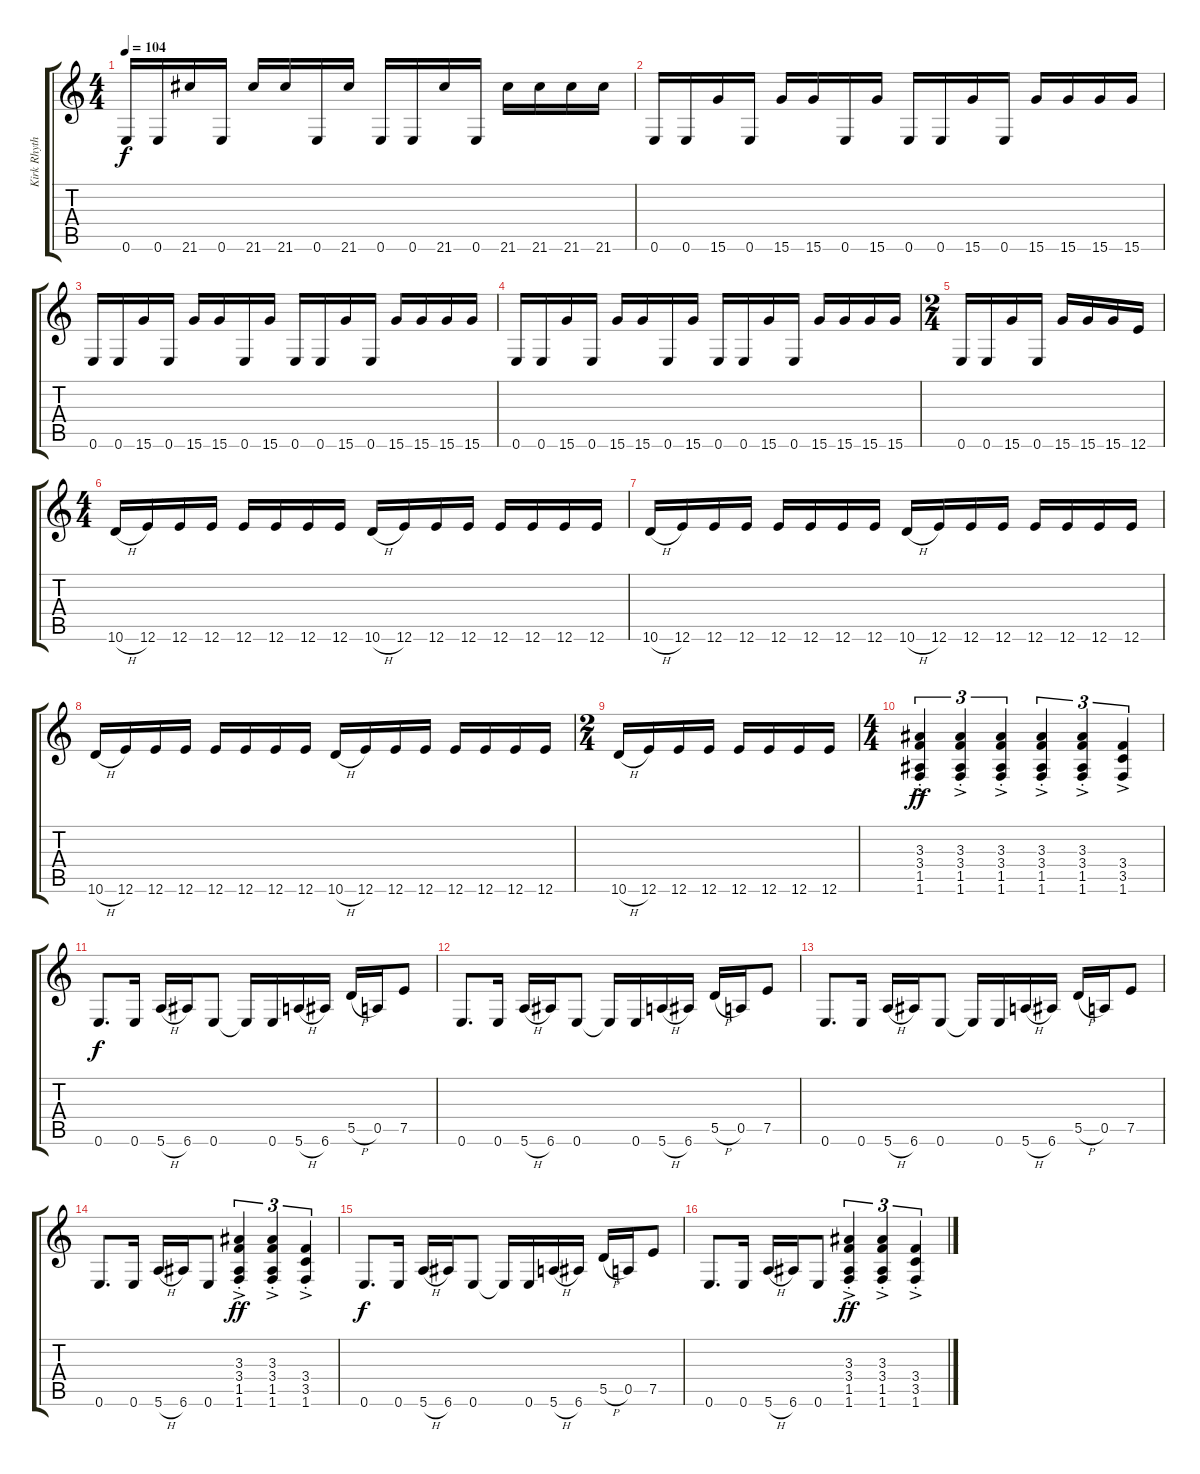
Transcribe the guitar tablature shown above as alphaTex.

\track ("Kirk Rhythm" "Kirk Rhyth") {instrument distortionguitar}
\staff {score tabs}
\tuning (E4 B3 G3 D3 A2 E2) {hide}
\ts (4 4)
\tempo 104
\clef g2
\ks c
0.6.16{dy f} 0.6.16 21.6.16 0.6.16 21.6.16 21.6.16 0.6.16 21.6.16 0.6.16 0.6.16 21.6.16 0.6.16 21.6.16 21.6.16 21.6.16 21.6.16 |
0.6.16 0.6.16 15.6.16 0.6.16 15.6.16 15.6.16 0.6.16 15.6.16 0.6.16 0.6.16 15.6.16 0.6.16 15.6.16 15.6.16 15.6.16 15.6.16 |
0.6.16 0.6.16 15.6.16 0.6.16 15.6.16 15.6.16 0.6.16 15.6.16 0.6.16 0.6.16 15.6.16 0.6.16 15.6.16 15.6.16 15.6.16 15.6.16 |
0.6.16 0.6.16 15.6.16 0.6.16 15.6.16 15.6.16 0.6.16 15.6.16 0.6.16 0.6.16 15.6.16 0.6.16 15.6.16 15.6.16 15.6.16 15.6.16 |
\ts (2 4)
0.6.16 0.6.16 15.6.16 0.6.16 15.6.16 15.6.16 15.6.16 12.6.16 |
\ts (4 4)
10.6{h}.16 12.6.16 12.6.16 12.6.16 12.6.16 12.6.16 12.6.16 12.6.16 10.6{h}.16 12.6.16 12.6.16 12.6.16 12.6.16 12.6.16 12.6.16 12.6.16 |
10.6{h}.16 12.6.16 12.6.16 12.6.16 12.6.16 12.6.16 12.6.16 12.6.16 10.6{h}.16 12.6.16 12.6.16 12.6.16 12.6.16 12.6.16 12.6.16 12.6.16 |
10.6{h}.16 12.6.16 12.6.16 12.6.16 12.6.16 12.6.16 12.6.16 12.6.16 10.6{h}.16 12.6.16 12.6.16 12.6.16 12.6.16 12.6.16 12.6.16 12.6.16 |
\ts (2 4)
10.6{h}.16 12.6.16 12.6.16 12.6.16 12.6.16 12.6.16 12.6.16 12.6.16 |
\ts (4 4)
(3.3{ac st} 3.4{ac st} 1.5{ac st} 1.6{ac st}).4{tu (3 2) dy ff} (3.3{ac st} 3.4{ac st} 1.5{ac st} 1.6{ac st}).4{tu (3 2)} (3.3{ac st} 3.4{ac st} 1.5{ac st} 1.6{ac st}).4{tu (3 2)} (3.3{ac st} 3.4{ac st} 1.5{ac st} 1.6{ac st}).4{tu (3 2)} (3.3{ac st} 3.4{ac st} 1.5{ac st} 1.6{ac st}).4{tu (3 2)} (3.4{ac} 3.5{ac} 1.6{ac}).4{tu (3 2)} |
0.6.8{d dy f} 0.6.16 5.6{h}.16 6.6.16 0.6.8 0.6{t}.16 0.6.16 5.6{h}.16 6.6.16 5.5{h}.16 0.5.16 7.5.8 |
0.6.8{d} 0.6.16 5.6{h}.16 6.6.16 0.6.8 0.6{t}.16 0.6.16 5.6{h}.16 6.6.16 5.5{h}.16 0.5.16 7.5.8 |
0.6.8{d} 0.6.16 5.6{h}.16 6.6.16 0.6.8 0.6{t}.16 0.6.16 5.6{h}.16 6.6.16 5.5{h}.16 0.5.16 7.5.8 |
0.6.8{d} 0.6.16 5.6{h}.16 6.6.16 0.6.8 (3.3{ac st} 3.4{ac st} 1.5{ac st} 1.6{ac st}).4{tu (3 2) dy ff} (3.3{ac st} 3.4{ac st} 1.5{ac st} 1.6{ac st}).4{tu (3 2)} (3.4{ac st} 3.5{ac st} 1.6{ac st}).4{tu (3 2)} |
0.6.8{d dy f} 0.6.16 5.6{h}.16 6.6.16 0.6.8 0.6{t}.16 0.6.16 5.6{h}.16 6.6.16 5.5{h}.16 0.5.16 7.5.8 |
0.6.8{d} 0.6.16 5.6{h}.16 6.6.16 0.6.8 (3.3{ac st} 3.4{ac st} 1.5{ac st} 1.6{ac st}).4{tu (3 2) dy ff} (3.3{ac st} 3.4{ac st} 1.5{ac st} 1.6{ac st}).4{tu (3 2)} (3.4{ac st} 3.5{ac st} 1.6{ac st}).4{tu (3 2)}
